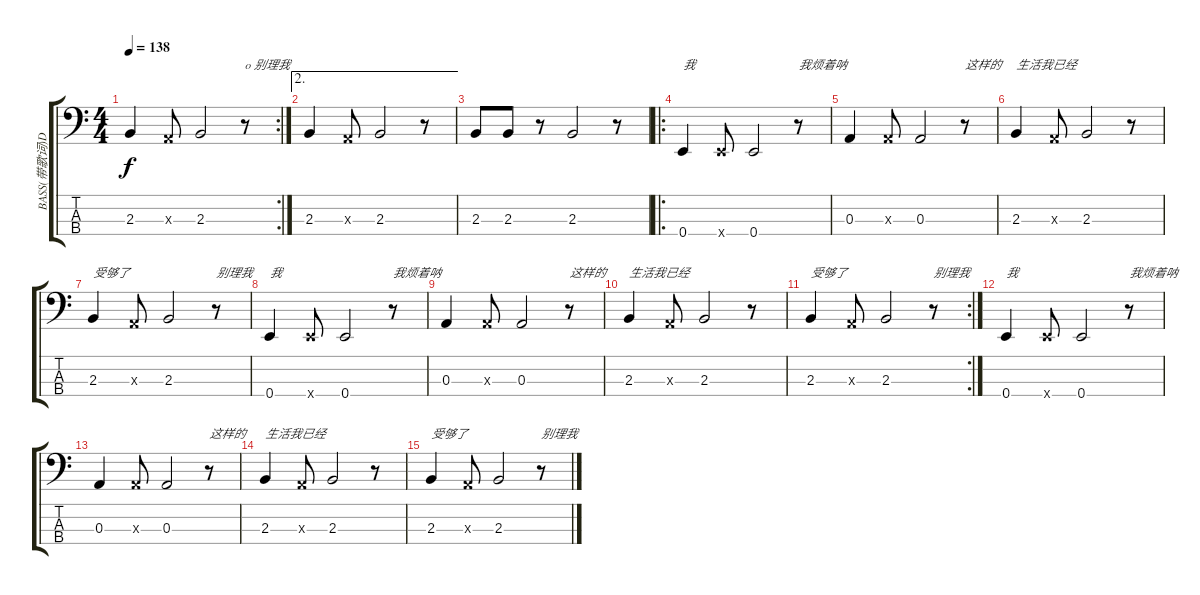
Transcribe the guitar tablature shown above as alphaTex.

\track ("BASS(带歌词)DESIGN CEO" "BASS(带歌词)D") {instrument electricbassfinger}
\staff {score tabs}
\tuning (G2 D2 A1 E1) {hide}
\rc 2
\ts (4 4)
\tempo 138
\clef f4
\ks c
2.3.4{dy f} 0.3{x}.8 2.3.2 r.8{txt "o 别理我"} |
\ae 2
2.3.4 0.3{x}.8 2.3.2 r.8 |
2.3.8 2.3.8 r.8 2.3.2 r.8 |
\ro
0.4.4{txt "我"} 0.4{x}.8 0.4.2 r.8{txt "我烦着呐"} |
0.3.4 0.3{x}.8 0.3.2 r.8{txt "这样的"} |
2.3.4{txt "生活我已经"} 0.3{x}.8 2.3.2 r.8 |
2.3.4{txt "受够了"} 0.3{x}.8 2.3.2 r.8{txt "别理我"} |
0.4.4{txt "我"} 0.4{x}.8 0.4.2 r.8{txt "我烦着呐"} |
0.3.4 0.3{x}.8 0.3.2 r.8{txt "这样的"} |
2.3.4{txt "生活我已经"} 0.3{x}.8 2.3.2 r.8 |
\rc 2
2.3.4{txt "受够了"} 0.3{x}.8 2.3.2 r.8{txt "别理我"} |
0.4.4{txt "我" volume 12} 0.4{x}.8 0.4.2{volume 10} r.8{txt "我烦着呐"} |
0.3.4{volume 8} 0.3{x}.8 0.3.2{volume 6} r.8{txt "这样的"} |
2.3.4{txt "生活我已经" volume 4} 0.3{x}.8 2.3.2{volume 3} r.8 |
2.3.4{txt "受够了" volume 2} 0.3{x}.8 2.3.2{volume 1} r.8{txt "别理我"}
